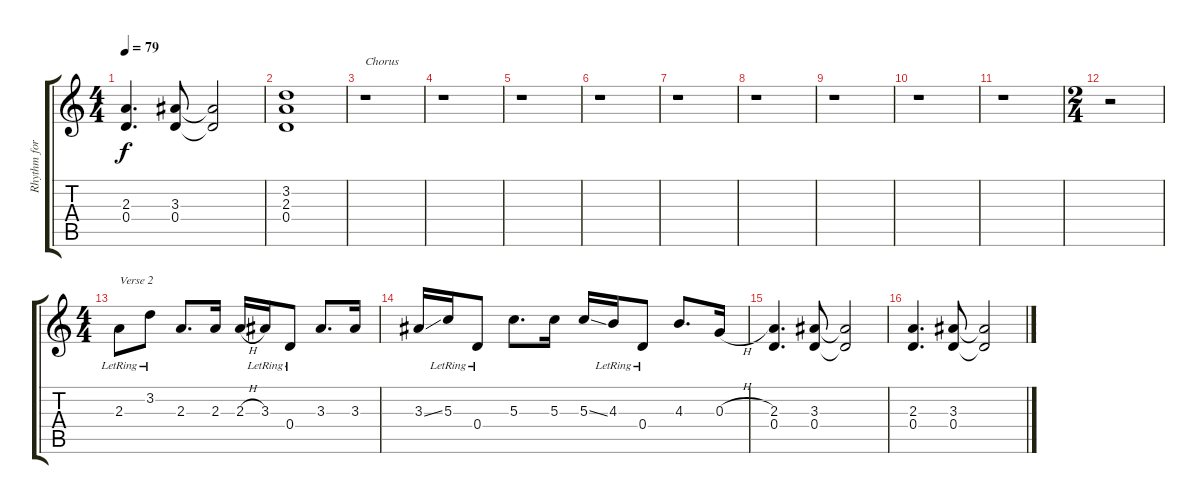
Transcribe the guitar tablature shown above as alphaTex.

\track ("Rhythm for Verse 1" "Rhythm for") {instrument distortionguitar}
\staff {score tabs}
\tuning (E4 B3 G3 D3 A2 E2) {hide}
\ts (4 4)
\tempo 79
\clef g2
\ks c
(2.3 0.4).4{d dy f} (3.3 0.4).8 (3.3{t} 0.4{t}).2 |
(3.2 2.3 0.4).1 |
r.1{txt "Chorus"} |
r.1 |
r.1 |
r.1 |
r.1 |
r.1 |
r.1 |
r.1 |
r.1 |
\ts (2 4)
r.2 |
\ts (4 4)
2.3{lr}.8{txt "Verse 2"} 3.2{lr}.8 2.3.8{d} 2.3.16 2.3{h}.16 3.3{lr}.16 0.4{lr}.8 3.3.8{d} 3.3.16 |
3.3{ss}.16 5.3{lr}.16 0.4{lr}.8 5.3.8{d} 5.3.16 5.3{ss}.16 4.3{lr}.16 0.4{lr}.8 4.3.8{d} 0.3{h}.16 |
(2.3 0.4).4{d} (3.3 0.4).8 (3.3{t} 0.4{t}).2 |
(2.3 0.4).4{d} (3.3 0.4).8 (3.3{t} 0.4{t}).2
